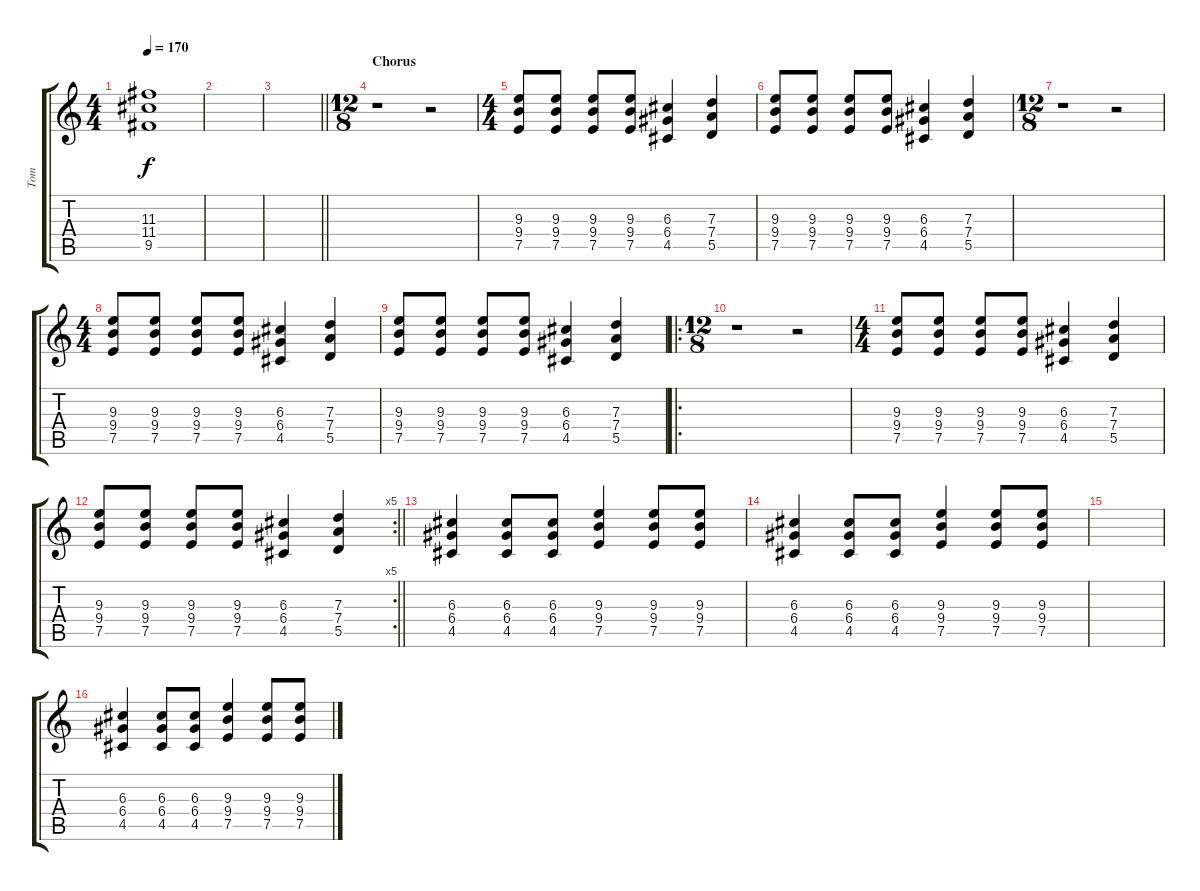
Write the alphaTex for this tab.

\track ("Tom" "Tom") {mute instrument distortionguitar}
\staff {score tabs}
\tuning (E4 B3 G3 D3 A2 E2) {hide}
\ts (4 4)
\tempo 170
\clef g2
\ks c
(11.3 11.4 9.5).1{dy f} |
|
\barLineRight lightlight
|
\ts (12 8)
\section ("" "Chorus")
r.1 r.2 |
\ts (4 4)
(9.3 9.4 7.5).8 (9.3 9.4 7.5).8 (9.3 9.4 7.5).8 (9.3 9.4 7.5).8 (6.3 6.4 4.5).4 (7.3 7.4 5.5).4 |
(9.3 9.4 7.5).8 (9.3 9.4 7.5).8 (9.3 9.4 7.5).8 (9.3 9.4 7.5).8 (6.3 6.4 4.5).4 (7.3 7.4 5.5).4 |
\ts (12 8)
r.1 r.2 |
\ts (4 4)
(9.3 9.4 7.5).8 (9.3 9.4 7.5).8 (9.3 9.4 7.5).8 (9.3 9.4 7.5).8 (6.3 6.4 4.5).4 (7.3 7.4 5.5).4 |
(9.3 9.4 7.5).8 (9.3 9.4 7.5).8 (9.3 9.4 7.5).8 (9.3 9.4 7.5).8 (6.3 6.4 4.5).4 (7.3 7.4 5.5).4 |
\ro
\ts (12 8)
r.1 r.2 |
\ts (4 4)
(9.3 9.4 7.5).8 (9.3 9.4 7.5).8 (9.3 9.4 7.5).8 (9.3 9.4 7.5).8 (6.3 6.4 4.5).4 (7.3 7.4 5.5).4 |
\rc 5
\barLineRight lightlight
(9.3 9.4 7.5).8 (9.3 9.4 7.5).8 (9.3 9.4 7.5).8 (9.3 9.4 7.5).8 (6.3 6.4 4.5).4 (7.3 7.4 5.5).4 |
(6.3 6.4 4.5).4 (6.3 6.4 4.5).8 (6.3 6.4 4.5).8 (9.3 9.4 7.5).4 (9.3 9.4 7.5).8 (9.3 9.4 7.5).8 |
(6.3 6.4 4.5).4 (6.3 6.4 4.5).8 (6.3 6.4 4.5).8 (9.3 9.4 7.5).4 (9.3 9.4 7.5).8 (9.3 9.4 7.5).8 |
|
(6.3 6.4 4.5).4 (6.3 6.4 4.5).8 (6.3 6.4 4.5).8 (9.3 9.4 7.5).4 (9.3 9.4 7.5).8 (9.3 9.4 7.5).8
